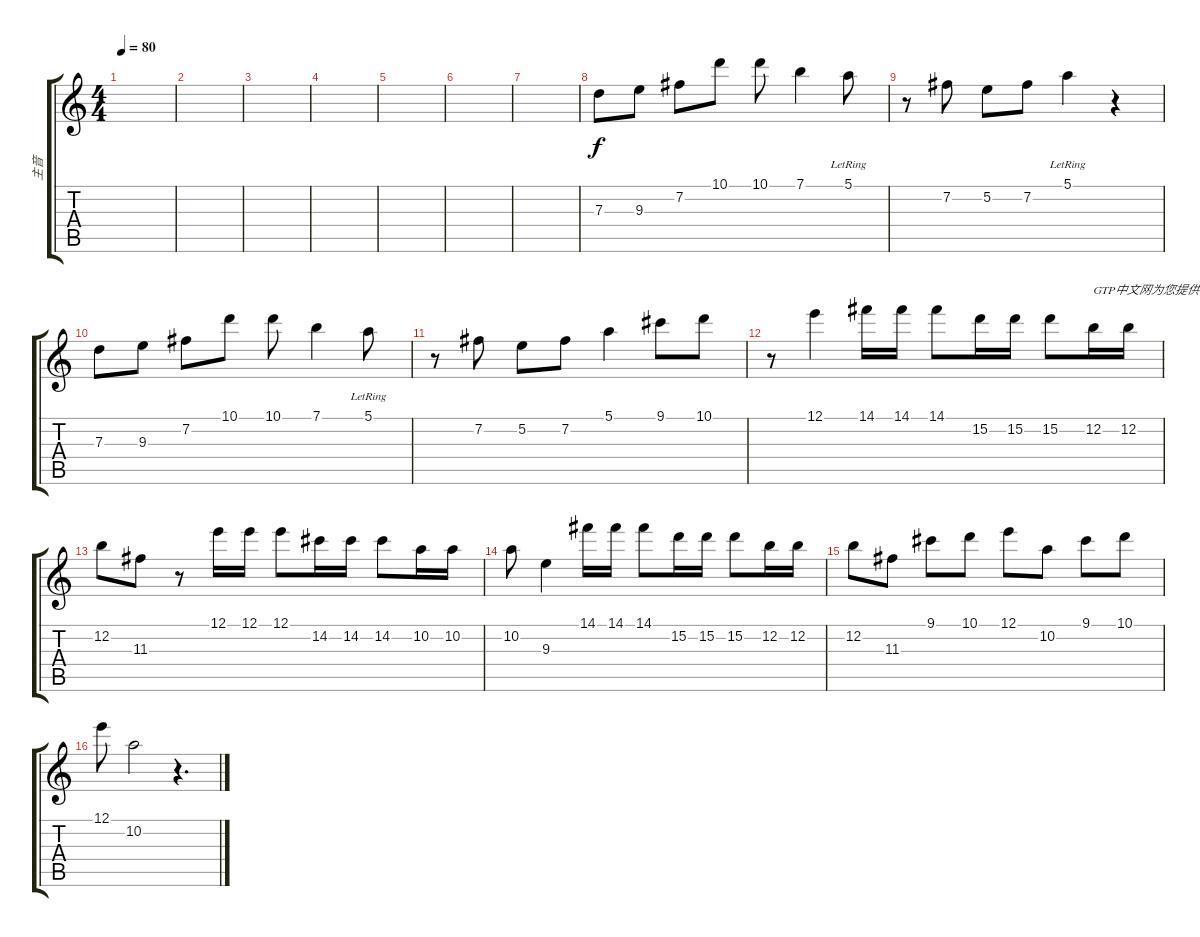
\track ("主音" "主音") {instrument overdrivenguitar}
\staff {score tabs}
\tuning (E4 B3 G3 D3 A2 E2) {hide}
\ts (4 4)
\tempo 80
\clef g2
\ks c
|
|
|
|
|
|
|
7.3.8 9.3.8 7.2.8 10.1.8 10.1.8 7.1.4 5.1{lr}.8 |
r.8 7.2.8 5.2.8 7.2.8 5.1{lr}.4 r.4 |
7.3.8{txt " "} 9.3.8 7.2.8 10.1.8 10.1.8 7.1.4 5.1{lr}.8 |
r.8 7.2.8 5.2.8 7.2.8 5.1.4 9.1.8 10.1.8 |
r.8 12.1.4 14.1.16 14.1.16 14.1.8 15.2.16 15.2.16 15.2.8 12.2.16{txt "GTP中文网为您提供优秀的谱子"} 12.2.16 |
12.2.8 11.3.8 r.8 12.1.16 12.1.16 12.1.8 14.2.16 14.2.16 14.2.8 10.2.16 10.2.16 |
10.2.8 9.3.4 14.1.16 14.1.16 14.1.8 15.2.16 15.2.16 15.2.8 12.2.16 12.2.16 |
12.2.8 11.3.8 9.1.8 10.1.8 12.1.8 10.2.8 9.1.8 10.1.8 |
12.1.8 10.2.2 r.4{d}
